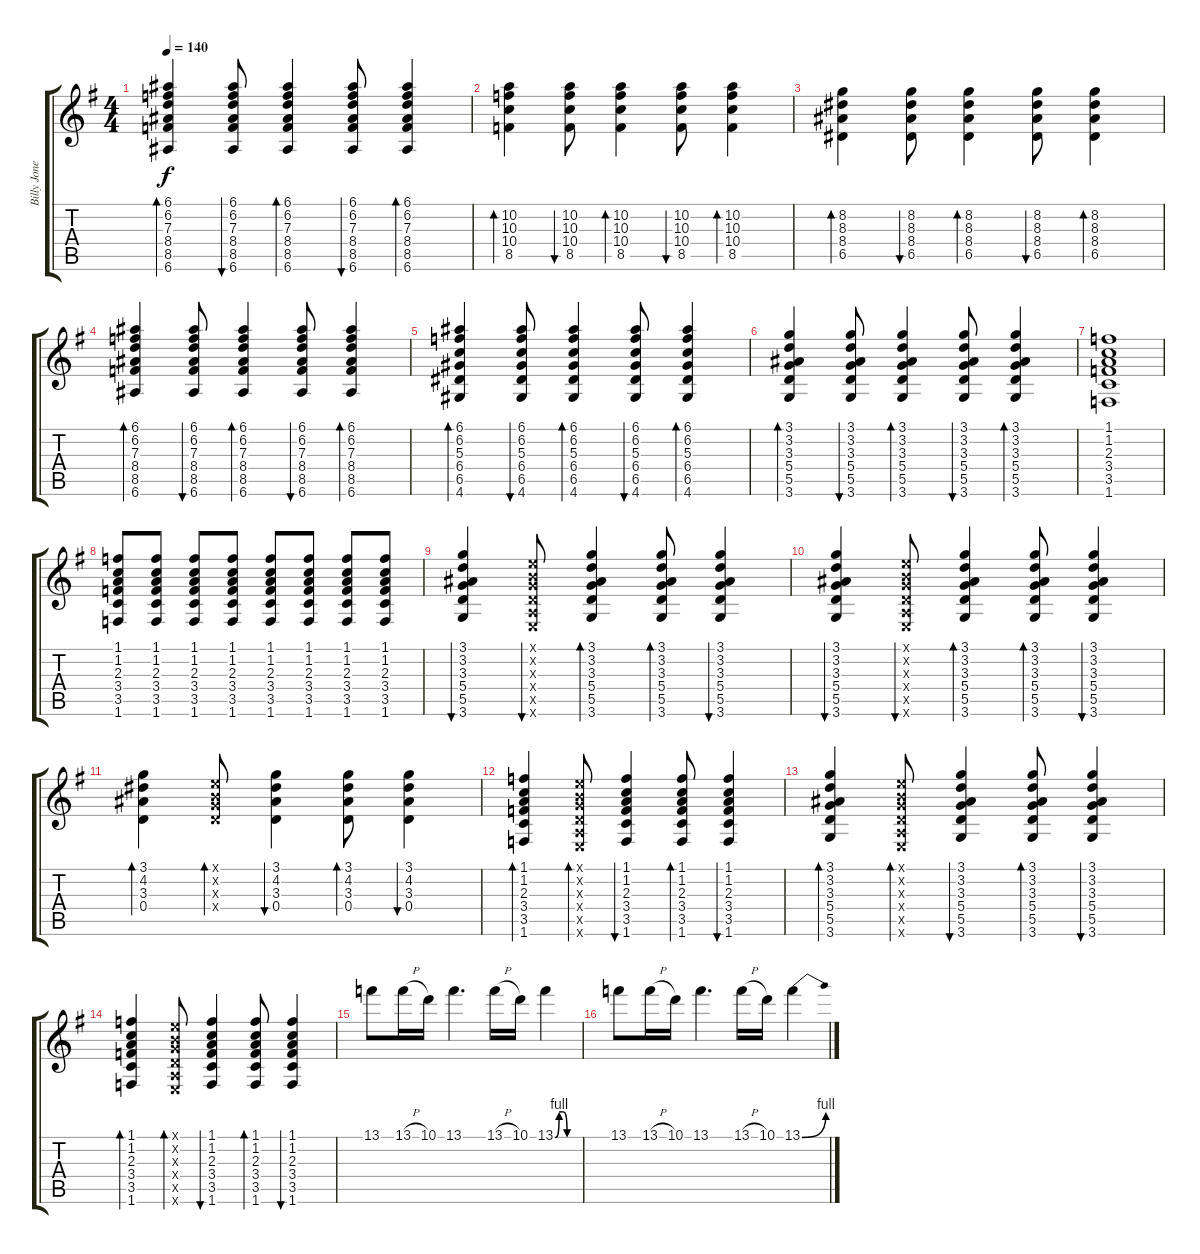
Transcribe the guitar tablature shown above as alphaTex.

\track ("Billy Jones Guitar" "Billy Jone") {instrument overdrivenguitar}
\staff {score tabs}
\tuning (E4 B3 G3 D3 A2 E2) {hide}
\ts (4 4)
\tempo 140
\clef g2
\ks g
(6.1 6.2 7.3 8.4 8.5 6.6).4{bd 60 dy f} (6.1 6.2 7.3 8.4 8.5 6.6).8{bu 60} (6.1 6.2 7.3 8.4 8.5 6.6).4{bd 60} (6.1 6.2 7.3 8.4 8.5 6.6).8{bu 60} (6.1 6.2 7.3 8.4 8.5 6.6).4{bd 60} |
(10.2 10.3 10.4 8.5).4{bd 30} (10.2 10.3 10.4 8.5).8{bu 60} (10.2 10.3 10.4 8.5).4{bd 60} (10.2 10.3 10.4 8.5).8{bu 60} (10.2 10.3 10.4 8.5).4{bd 60} |
(8.2 8.3 8.4 6.5).4{bd 60} (8.2 8.3 8.4 6.5).8{bu 60} (8.2 8.3 8.4 6.5).4{bd 60} (8.2 8.3 8.4 6.5).8{bu 60} (8.2 8.3 8.4 6.5).4{bd 60} |
(6.1 6.2 7.3 8.4 8.5 6.6).4{bd 60} (6.1 6.2 7.3 8.4 8.5 6.6).8{bu 60} (6.1 6.2 7.3 8.4 8.5 6.6).4{bd 60} (6.1 6.2 7.3 8.4 8.5 6.6).8{bu 60} (6.1 6.2 7.3 8.4 8.5 6.6).4{bd 60} |
(6.1 6.2 5.3 6.4 6.5 4.6).4{bd 60} (6.1 6.2 5.3 6.4 6.5 4.6).8{bu 60} (6.1 6.2 5.3 6.4 6.5 4.6).4{bd 60} (6.1 6.2 5.3 6.4 6.5 4.6).8{bu 60} (6.1 6.2 5.3 6.4 6.5 4.6).4{bd 60} |
(3.1 3.2 3.3 5.4 5.5 3.6).4{bd 60} (3.1 3.2 3.3 5.4 5.5 3.6).8{bu 60} (3.1 3.2 3.3 5.4 5.5 3.6).4{bd 60} (3.1 3.2 3.3 5.4 5.5 3.6).8{bu 60} (3.1 3.2 3.3 5.4 5.5 3.6).4{bd 60} |
(1.1 1.2 2.3 3.4 3.5 1.6).1{volume 10 instrument electricguitarclean} |
(1.1 1.2 2.3 3.4 3.5 1.6).8 (1.1 1.2 2.3 3.4 3.5 1.6).8 (1.1 1.2 2.3 3.4 3.5 1.6).8 (1.1 1.2 2.3 3.4 3.5 1.6).8 (1.1 1.2 2.3 3.4 3.5 1.6).8 (1.1 1.2 2.3 3.4 3.5 1.6).8 (1.1 1.2 2.3 3.4 3.5 1.6).8 (1.1 1.2 2.3 3.4 3.5 1.6).8 |
(3.1 3.2 3.3 5.4 5.5 3.6).4{bu 120 volume 11 instrument electricguitarclean} (0.1{x} 0.2{x} 0.3{x} 0.4{x} 0.5{x} 0.6{x}).8{bu 60} (3.1 3.2 3.3 5.4 5.5 3.6).4{bd 60} (3.1 3.2 3.3 5.4 5.5 3.6).8{bd 60} (3.1 3.2 3.3 5.4 5.5 3.6).4{bu 60} |
(3.1 3.2 3.3 5.4 5.5 3.6).4{bu 120 instrument electricguitarclean} (0.1{x} 0.2{x} 0.3{x} 0.4{x} 0.5{x} 0.6{x}).8{bu 60} (3.1 3.2 3.3 5.4 5.5 3.6).4{bd 60} (3.1 3.2 3.3 5.4 5.5 3.6).8{bd 60} (3.1 3.2 3.3 5.4 5.5 3.6).4{bu 60} |
(3.1 4.2 3.3 0.4).4{bd 120} (0.1{x} 0.2{x} 0.3{x} 0.4{x}).8{bd 60} (3.1 4.2 3.3 0.4).4{bu 60} (3.1 4.2 3.3 0.4).8{bd 60} (3.1 4.2 3.3 0.4).4{bu 60} |
(1.1 1.2 2.3 3.4 3.5 1.6).4{bd 120} (0.1{x} 0.2{x} 0.3{x} 0.4{x} 0.5{x} 0.6{x}).8{bd 60} (1.1 1.2 2.3 3.4 3.5 1.6).4{bu 60} (1.1 1.2 2.3 3.4 3.5 1.6).8{bd 60} (1.1 1.2 2.3 3.4 3.5 1.6).4{bu 60} |
(3.1 3.2 3.3 5.4 5.5 3.6).4{bd 60} (0.1{x} 0.2{x} 0.3{x} 0.4{x} 0.5{x} 0.6{x}).8{bd 30} (3.1 3.2 3.3 5.4 5.5 3.6).4{bu 30} (3.1 3.2 3.3 5.4 5.5 3.6).8{bd 30} (3.1 3.2 3.3 5.4 5.5 3.6).4{bu 30} |
(1.1 1.2 2.3 3.4 3.5 1.6).4{bd 120} (0.1{x} 0.2{x} 0.3{x} 0.4{x} 0.5{x} 0.6{x}).8{bd 60} (1.1 1.2 2.3 3.4 3.5 1.6).4{bu 60} (1.1 1.2 2.3 3.4 3.5 1.6).8{bd 60} (1.1 1.2 2.3 3.4 3.5 1.6).4{bu 60} |
13.1.8{volume 14 instrument overdrivenguitar} 13.1{h}.16 10.1.16 13.1.4{d} 13.1{h}.16 10.1.16 13.1{be (custom 0 0 10 4 20 4 30 0 60 0)}.4 |
13.1.8 13.1{h}.16 10.1.16 13.1.4{d} 13.1{h}.16 10.1.16 13.1{be (bend 0 0 60 4)}.4
